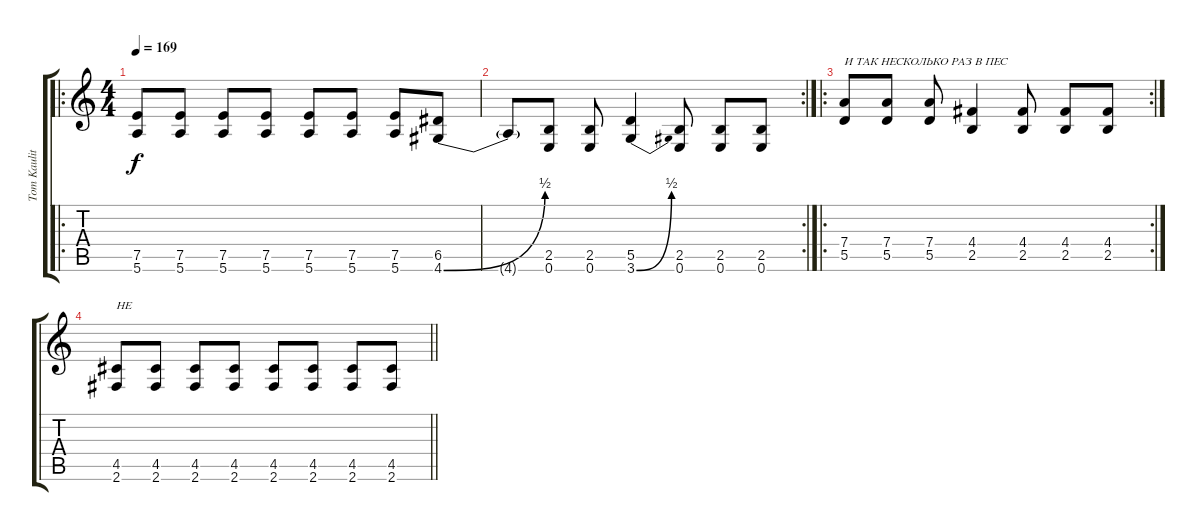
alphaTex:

\track ("Tom Kaulitz" "Tom Kaulit") {instrument acousticguitarsteel}
\staff {score tabs}
\tuning (E4 B3 G3 D3 A2 E2) {hide}
\ro
\ts (4 4)
\tempo 169
\clef g2
\ks c
(7.5 5.6).8{dy f} (7.5 5.6).8 (7.5 5.6).8 (7.5 5.6).8 (7.5 5.6).8 (7.5 5.6).8 (7.5 5.6).8 (6.5 4.6{be (bend 0 0 60 2)}).8 |
\rc 2
4.6{t}.8 (2.5 0.6).8 (2.5 0.6).8 (5.5 3.6{be (bend 0 0 60 2)}).4 (2.5 0.6).8 (2.5 0.6).8 (2.5 0.6).8 |
\ro
\rc 2
(7.4 5.5).8{txt "И ТАК НЕСКОЛЬКО РАЗ В ПЕС"} (7.4 5.5).8 (7.4 5.5).8 (4.4 2.5).4 (4.4 2.5).8 (4.4 2.5).8 (4.4 2.5).8 |
\barLineRight lightlight
(4.5 2.6).8{txt "НЕ"} (4.5 2.6).8 (4.5 2.6).8 (4.5 2.6).8 (4.5 2.6).8 (4.5 2.6).8 (4.5 2.6).8 (4.5 2.6).8
